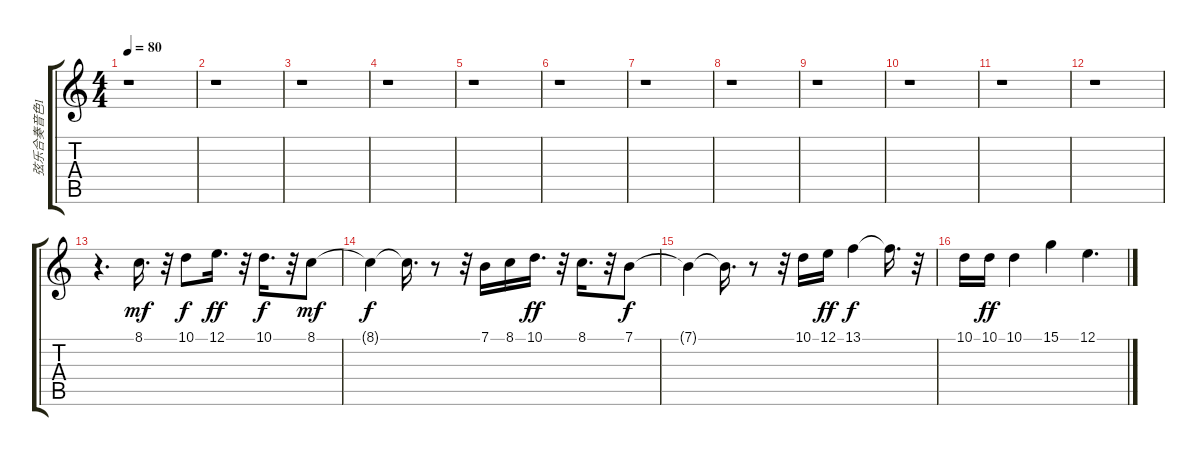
\track ("弦乐合奏音色1" "弦乐合奏音色1") {instrument stringensemble1}
\staff {score tabs}
\tuning (E4 B3 G3 D3 A2 E2) {hide}
\ts (4 4)
\tempo 80
\clef g2
\ks c
r.1{dy f} |
r.1 |
r.1 |
r.1 |
r.1 |
r.1 |
r.1 |
r.1 |
r.1 |
r.1 |
r.1 |
r.1 |
r.4{d} 8.1.16{d dy mf} r.32 10.1.8{dy f} 12.1.16{d dy ff} r.32 10.1.16{d dy f} r.32 8.1.8{dy mf} |
8.1{t}.4{dy f} 8.1{t}.16{d} r.8 r.32 7.1.16 8.1.16 10.1.16{d dy ff} r.32 8.1.16{d} r.32 7.1.8{dy f} |
7.1{t}.4 7.1{t}.16{d} r.8 r.32 10.1.16 12.1.16{dy ff} 13.1.4{dy f} 13.1{t}.16{d} r.32 |
10.1.16 10.1.16{dy ff} 10.1.4 15.1.4 12.1.4{d}
